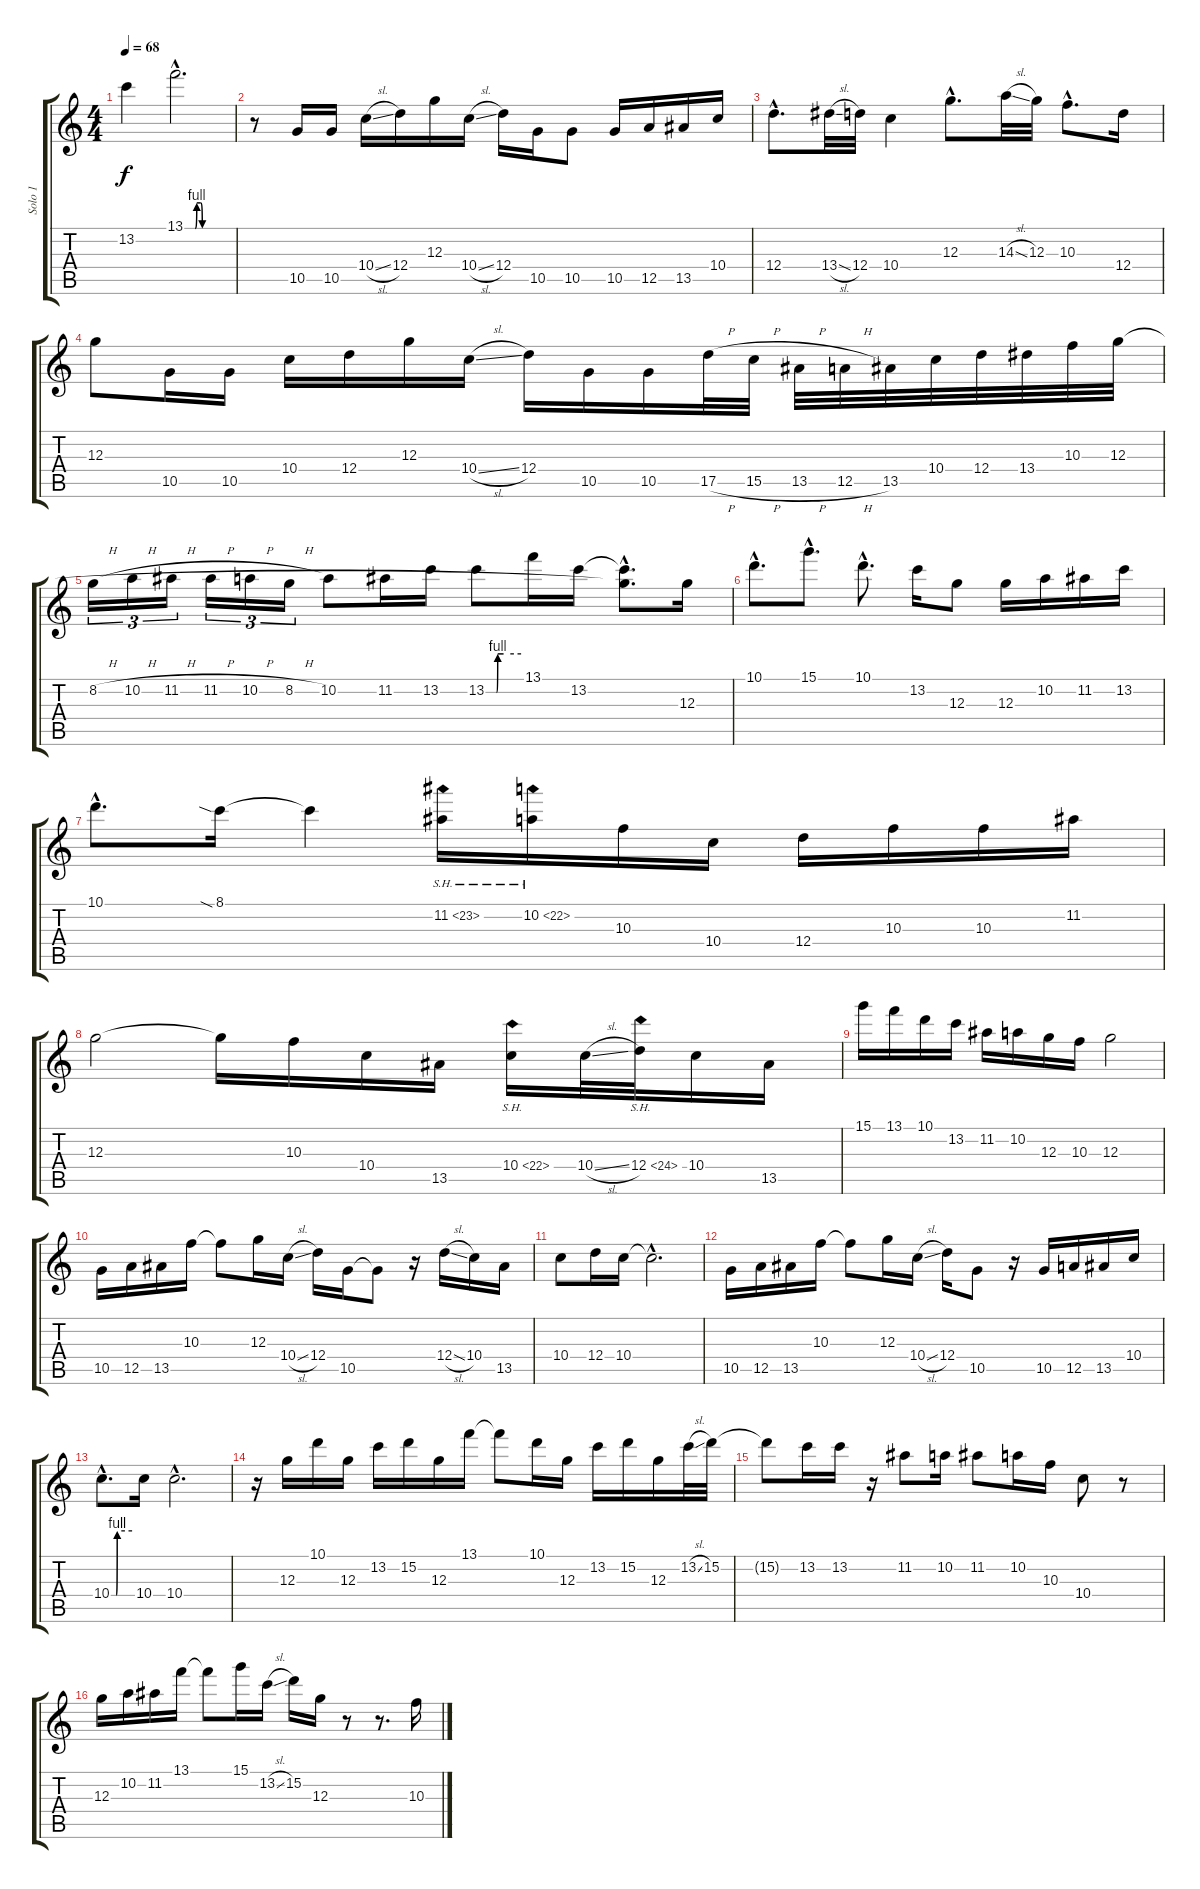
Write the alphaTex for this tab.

\track ("Solo 1" "Solo 1") {instrument distortionguitar}
\staff {score tabs}
\tuning (E4 B3 G3 D3 A2 E2) {hide}
\ts (4 4)
\tempo 68
\clef g2
\ks c
13.2.4{dy f} 13.1{be (custom 0 0 10 0 13 0 15 4 20 4 22 0 32 0 45 0 60 0) hac}.2{d} |
r.8 10.5.16 10.5.16 10.4{sl}.16 12.4.16 12.3.16 10.4{sl}.16 12.4.16 10.5.16 10.5.8 10.5.16 12.5.16 13.5.16 10.4.16 |
12.4{hac}.8{d} 13.4{sl}.32 12.4.32 10.4.4 12.3{hac}.8{d} 14.3{sl}.32 12.3.32 10.3{hac}.8{d} 12.4.16 |
12.3.8 10.5.16 10.5.16 10.4.16 12.4.16 12.3.16 10.4{sl}.16 12.4.16 10.5.16 10.5.16 17.5{h}.32 15.5{h}.32 13.5{h}.32 12.5{h}.32 13.5.32 10.4.32 12.4.32 13.4.32 10.3.32 12.3.32 |
8.2{h}.16{tu (3 2)} 10.2{h}.16{tu (3 2)} 11.2{h}.16{tu (3 2)} 11.2{h}.16{tu (3 2)} 10.2{h}.16{tu (3 2)} 8.2{h}.16{tu (3 2)} 10.2.8 11.2.16 13.2.16 13.2{be (custom 0 0 18 0 20 4 30 4 60 4)}.8 13.1.16 13.2.16 (13.2{hac t} 12.3{hac t}).8{d} 12.3.16 |
10.1{hac}.8{d} 15.1{hac}.8{d} 10.1{hac}.8{d} 13.2.16 12.3.8 12.3.16 10.2.16 11.2.16 13.2.16 |
10.1{hac}.8{d} 8.1{sia}.16 8.1{t}.4 11.2{sh 12}.16 10.2{sh 12}.16 10.3.16 10.4.16 12.4.16 10.3.16 10.3.16 11.2.16 |
12.3.2 12.3{t}.16 10.3.16 10.4.16 13.5.16 10.4{sh 12}.16 10.4{sl}.32 12.4{sh 12}.32 10.4.16 13.5.16 |
15.1.16 13.1.16 10.1.16 13.2.16 11.2.16 10.2.16 12.3.16 10.3.16 12.3.2 |
10.5.16 12.5.16 13.5.16 10.3.16 10.3{t}.8 12.3.16 10.4{sl}.16 12.4.16 10.5.16 10.5{t}.8 r.16 12.4{sl}.16 10.4.16 13.5.16 |
10.4.8 12.4.16 10.4.16 10.4{hac t}.2{d} |
10.5.16 12.5.16 13.5.16 10.3.16 10.3{t}.8 12.3.16 10.4{sl}.16 12.4.16 10.5.8 r.16 10.5.16 12.5.16 13.5.16 10.4.16 |
10.4{be (custom 0 0 15 0 17 4 60 4) hac}.8{d} 10.4.16 10.4{hac}.2{d} |
r.16 12.3.16 10.1.16 12.3.16 13.2.16 15.2.16 12.3.16 13.1.16 13.1{t}.8 10.1.16 12.3.16 13.2.16 15.2.16 12.3.16 13.2{sl}.32 15.2.32 |
15.2{t}.8 13.2.16 13.2.16 r.16 11.2.8 10.2.16 11.2.8 10.2.16 10.3.16 10.4.8 r.8 |
12.3.16 10.2.16 11.2.16 13.1.16 13.1{t}.8 15.1.16 13.2{sl}.16 15.2.16 12.3.16 r.8 r.8{d} 10.3.16
